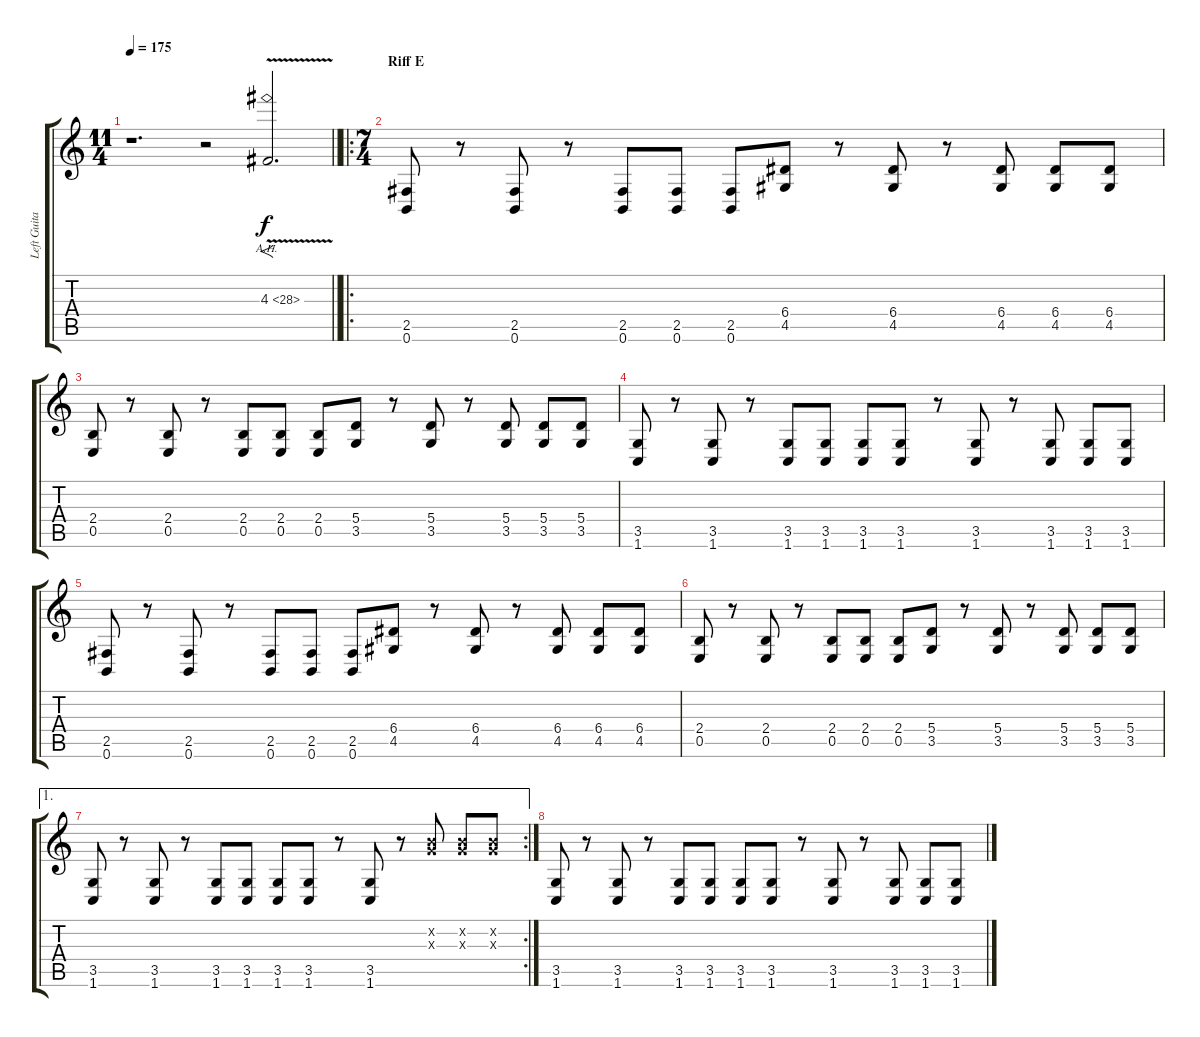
\track ("Left Guitar" "Left Guita") {instrument distortionguitar}
\staff {score tabs}
\tuning (B3 Gb3 D3 A2 E2 B1) {hide}
\ts (11 4)
\tempo 175
\clef g2
\barLineRight lightlight
\ks c
r.1{d dy f} r.2 4.3{ah 24 v}.2{f d} |
\ro
\ts (7 4)
\section ("" "Riff E")
(2.5 0.6).8 r.8 (2.5 0.6).8 r.8 (2.5 0.6).8 (2.5 0.6).8 (2.5 0.6).8 (6.4 4.5).8 r.8 (6.4 4.5).8 r.8 (6.4 4.5).8 (6.4 4.5).8 (6.4 4.5).8 |
(2.4 0.5).8 r.8 (2.4 0.5).8 r.8 (2.4 0.5).8 (2.4 0.5).8 (2.4 0.5).8 (5.4 3.5).8 r.8 (5.4 3.5).8 r.8 (5.4 3.5).8 (5.4 3.5).8 (5.4 3.5).8 |
(3.5 1.6).8 r.8 (3.5 1.6).8 r.8 (3.5 1.6).8 (3.5 1.6).8 (3.5 1.6).8 (3.5 1.6).8 r.8 (3.5 1.6).8 r.8 (3.5 1.6).8 (3.5 1.6).8 (3.5 1.6).8 |
(2.5 0.6).8 r.8 (2.5 0.6).8 r.8 (2.5 0.6).8 (2.5 0.6).8 (2.5 0.6).8 (6.4 4.5).8 r.8 (6.4 4.5).8 r.8 (6.4 4.5).8 (6.4 4.5).8 (6.4 4.5).8 |
(2.4 0.5).8 r.8 (2.4 0.5).8 r.8 (2.4 0.5).8 (2.4 0.5).8 (2.4 0.5).8 (5.4 3.5).8 r.8 (5.4 3.5).8 r.8 (5.4 3.5).8 (5.4 3.5).8 (5.4 3.5).8 |
\ae 1
\rc 2
(3.5 1.6).8 r.8 (3.5 1.6).8 r.8 (3.5 1.6).8 (3.5 1.6).8 (3.5 1.6).8 (3.5 1.6).8 r.8 (3.5 1.6).8 r.8 (5.2{x} 5.3{x}).8 (5.2{x} 5.3{x}).8 (5.2{x} 5.3{x}).8 |
(3.5 1.6).8 r.8 (3.5 1.6).8 r.8 (3.5 1.6).8 (3.5 1.6).8 (3.5 1.6).8 (3.5 1.6).8 r.8 (3.5 1.6).8 r.8 (3.5 1.6).8 (3.5 1.6).8 (3.5 1.6).8
